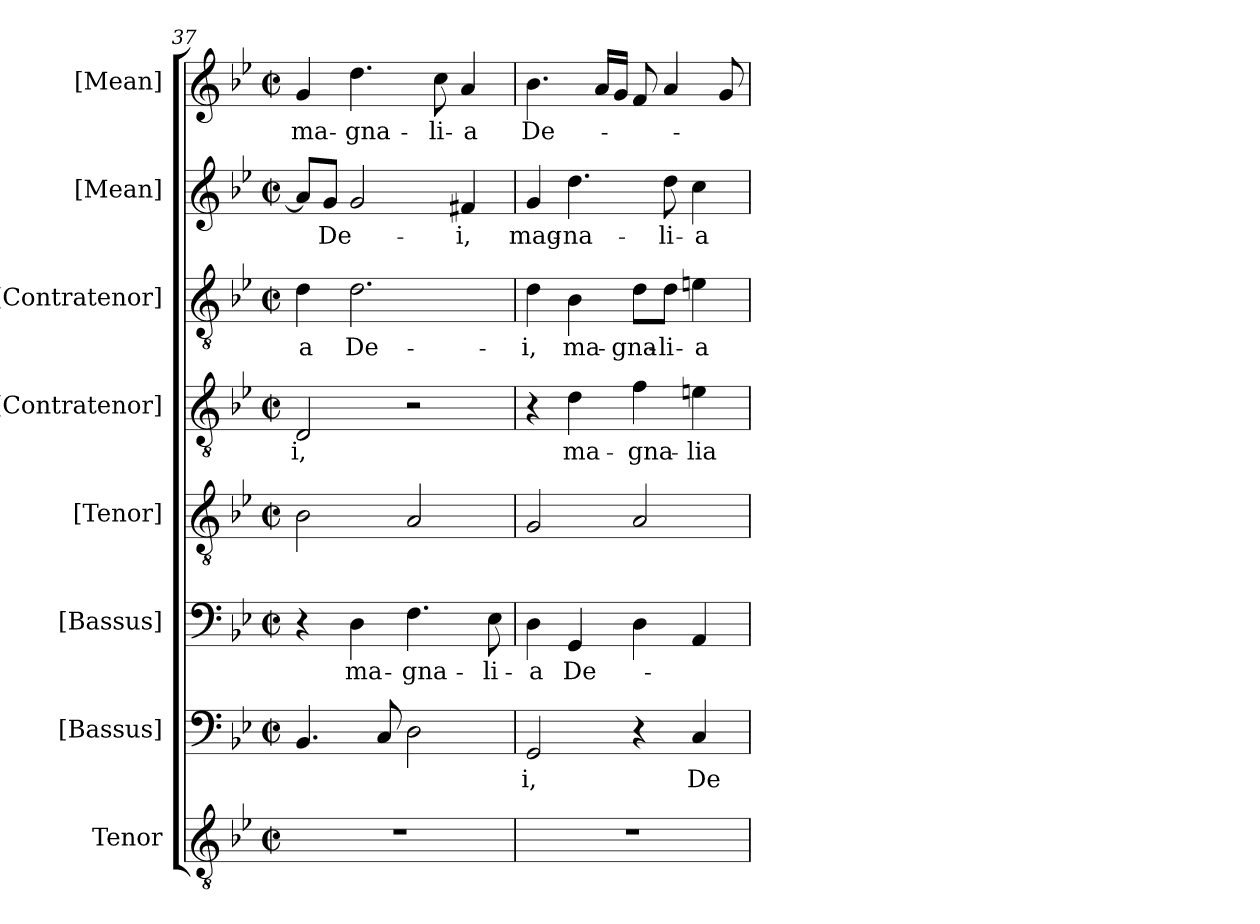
**kern	**kern	**text	**kern	**text	**kern	**kern	**text	**kern	**text	**kern	**text	**kern	**text
*part8	*part7	*part7	*part6	*part6	*part5	*part4	*part4	*part3	*part3	*part2	*part2	*part1	*part1
*staff8	*staff7	*staff7	*staff6	*staff6	*staff5	*staff4	*staff4	*staff3	*staff3	*staff2	*staff2	*staff1	*staff1
*I"Tenor	*I"[Bassus]	*	*I"[Bassus]	*	*I"[Tenor]	*I"[Contratenor]	*	*I"[Contratenor]	*	*I"[Mean]	*	*I"[Mean]	*
*	*I'B.	*	*I'B.	*	*	*I'T.	*	*I'T.	*	*I'M.	*	*I'M.	*
*clefGv2	*clefF4	*	*clefF4	*	*clefGv2	*clefGv2	*	*clefGv2	*	*clefG2	*	*clefG2	*
*ITrd7c12	*	*	*	*	*ITrd7c12	*ITrd7c12	*	*ITrd7c12	*	*	*	*	*
*k[b-e-]	*k[b-e-]	*	*k[b-e-]	*	*k[b-e-]	*k[b-e-]	*	*k[b-e-]	*	*k[b-e-]	*	*k[b-e-]	*
*g:	*g:	*	*g:	*	*g:	*g:	*	*g:	*	*g:	*	*g:	*
*M2/2	*M2/2	*	*M2/2	*	*M2/2	*M2/2	*	*M2/2	*	*M2/2	*	*M2/2	*
*met(c|)	*met(c|)	*	*met(c|)	*	*met(c|)	*met(c|)	*	*met(c|)	*	*met(c|)	*	*met(c|)	*
=37	=37	=37	=37	=37	=37	=37	=37	=37	=37	=37	=37	=37	=37
!	!	!	!	!	!	!	!LO:LY:b:color=#000000	!	!	!	!	!	!
!	!	!	!	!	!	!	!	!	!LO:LY:b:color=#000000	!	!	!	!
!	!	!	!	!	!	!	!	!	!	!	!	!	!LO:LY:b:color=#000000
1r	4.BB-i/	.	4r	.	2BB-i\	2DDi/	-i,	4Di\	-a	8ai/L]	.	4gi/	ma-
!	!	!	!	!	!	!	!	!	!	!	!LO:LY:b:color=#000000	!	!
.	.	.	.	.	.	.	.	.	.	8gi/J	De-	.	.
!	!	!	!	!LO:LY:b:color=#000000	!	!	!	!	!	!	!	!	!
!	!	!	!	!	!	!	!	!	!LO:LY:b:color=#000000	!	!	!	!
!	!	!	!	!	!	!	!	!	!	!	!	!	!LO:LY:b:color=#000000
.	.	.	4Di\	ma-	.	.	.	2.Di\	De-	2gi/	.	4.ddi\	-gna-
.	8Ci/	.	.	.	.	.	.	.	.	.	.	.	.
!	!	!	!	!LO:LY:b:color=#000000	!	!	!	!	!	!	!	!	!
.	2Di\	.	4.Fi\	-gna-	2AAi/	2r	.	.	.	.	.	.	.
!	!	!	!	!	!	!	!	!	!	!	!	!	!LO:LY:b:color=#000000
.	.	.	.	.	.	.	.	.	.	.	.	8cci\	-li-
!	!	!	!	!	!	!	!	!	!	!	!LO:LY:b:color=#000000	!	!
!	!	!	!	!	!	!	!	!	!	!	!	!	!LO:LY:b:color=#000000
.	.	.	.	.	.	.	.	.	.	4f#Xi/	-i,	4ai/	-a
!	!	!	!	!LO:LY:b:color=#000000	!	!	!	!	!	!	!	!	!
.	.	.	8E-i\	-li-	.	.	.	.	.	.	.	.	.
=38	=38	=38	=38	=38	=38	=38	=38	=38	=38	=38	=38	=38	=38
!	!	!LO:LY:b:color=#000000	!	!	!	!	!	!	!	!	!	!	!
!	!	!	!	!LO:LY:b:color=#000000	!	!	!	!	!	!	!	!	!
!	!	!	!	!	!	!	!	!	!LO:LY:b:color=#000000	!	!	!	!
!	!	!	!	!	!	!	!	!	!	!	!LO:LY:b:color=#000000	!	!
!	!	!	!	!	!	!	!	!	!	!	!	!	!LO:LY:b:color=#000000
1r	2GGi/	-i,	4Di\	-a	2GGi/	4r	.	4Di\	-i,	4gi/	mag-	4.b-i\	De-
!	!	!	!	!LO:LY:b:color=#000000	!	!	!	!	!	!	!	!	!
!	!	!	!	!	!	!	!LO:LY:b:color=#000000	!	!	!	!	!	!
!	!	!	!	!	!	!	!	!	!LO:LY:b:color=#000000	!	!	!	!
!	!	!	!	!	!	!	!	!	!	!	!LO:LY:b:color=#000000	!	!
.	.	.	4GGi/	De-	.	4Di\	ma-	4BB-i\	ma-	4.ddi\	-na-	.	.
.	.	.	.	.	.	.	.	.	.	.	.	16ai/LL	.
.	.	.	.	.	.	.	.	.	.	.	.	16gi/JJ	.
!	!	!	!	!	!	!	!LO:LY:b:color=#000000	!	!	!	!	!	!
!	!	!	!	!	!	!	!	!	!LO:LY:b:color=#000000	!	!	!	!
.	4r	.	4Di\	.	2AAi/	4Fi\	-gna-	8Di\L	-gna-	.	.	8fi/	.
!	!	!	!	!	!	!	!	!	!LO:LY:b:color=#000000	!	!	!	!
!	!	!	!	!	!	!	!	!	!	!	!LO:LY:b:color=#000000	!	!
.	.	.	.	.	.	.	.	8Di\J	-li-	8ddi\	-li-	4ai/	.
!	!	!LO:LY:b:color=#000000	!	!	!	!	!	!	!	!	!	!	!
!	!	!	!	!	!	!	!LO:LY:b:color=#000000	!	!	!	!	!	!
!	!	!	!	!	!	!	!	!	!LO:LY:b:color=#000000	!	!	!	!
!	!	!	!	!	!	!	!	!	!	!	!LO:LY:b:color=#000000	!	!
.	4Ci/	De-	4AAi/	.	.	4Eni\	-lia	4Eni\	-a	4cci\	-a	.	.
.	.	.	.	.	.	.	.	.	.	.	.	8gi/	.
=	=	=	=	=	=	=	=	=	=	=	=	=	=
*-	*-	*-	*-	*-	*-	*-	*-	*-	*-	*-	*-	*-	*-
